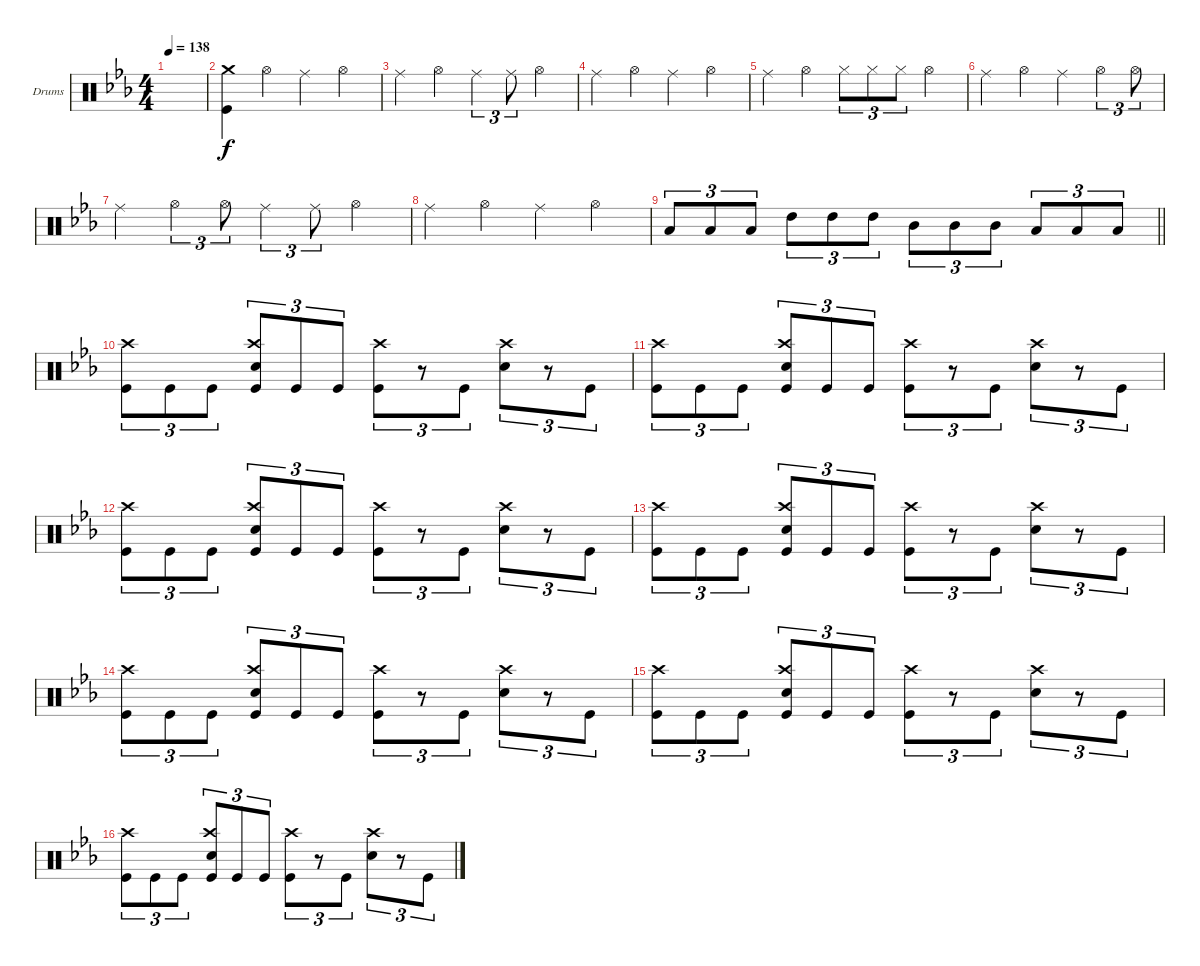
\bracketExtendMode groupsimilarinstruments
\firstSystemTrackNameOrientation horizontal
\otherSystemsTrackNameOrientation horizontal
\track ("Drumkit" "Drums") {instrument percussion}
\staff {score}
\articulation defaults
\ts (4 4)
\tempo 138
\clef neutral
\ks eb
|
("Crash medium (hit)" "Kick (hit)").4 "Hi-Hat (open)".4 "Ride (middle)".4 "Hi-Hat (open)".4 |
"Ride (middle)".4 "Hi-Hat (open)".4 "Ride (middle)".4{tu (3 2)} "Ride (middle)".8{tu (3 2)} "Hi-Hat (open)".4 |
"Ride (middle)".4 "Hi-Hat (open)".4 "Ride (middle)".4 "Hi-Hat (open)".4 |
"Ride (middle)".4 "Hi-Hat (open)".4 "Hi-Hat (closed)".8{tu (3 2)} "Hi-Hat (closed)".8{tu (3 2)} "Hi-Hat (closed)".8{tu (3 2)} "Hi-Hat (open)".4 |
"Ride (middle)".4 "Hi-Hat (open)".4 "Ride (middle)".4 "Hi-Hat (open)".4{tu (3 2)} "Hi-Hat (open)".8{tu (3 2)} |
"Ride (middle)".4 "Hi-Hat (open)".4{tu (3 2)} "Hi-Hat (open)".8{tu (3 2)} "Ride (middle)".4{tu (3 2)} "Ride (middle)".8{tu (3 2)} "Hi-Hat (open)".4 |
"Ride (middle)".4 "Hi-Hat (open)".4 "Ride (middle)".4 "Hi-Hat (open)".4 |
\barLineRight lightlight "Low Tom (hit)".8{tu (3 2)} "Low Tom (hit)".8{tu (3 2)} "Low Tom (hit)".8{tu (3 2)} "High Tom (hit)".8{tu (3 2)} "High Tom (hit)".8{tu (3 2)} "High Tom (hit)".8{tu (3 2)} "Mid Tom (hit)".8{tu (3 2)} "Mid Tom (hit)".8{tu (3 2)} "Mid Tom (hit)".8{tu (3 2)} "Low Tom (hit)".8{tu (3 2)} "Low Tom (hit)".8{tu (3 2)} "Low Tom (hit)".8{tu (3 2)}
|
("Crash high (hit)" "Kick (hit)").8{tu (3 2)} "Kick (hit)".8{tu (3 2)} "Kick (hit)".8{tu (3 2)} ("Crash high (hit)" "Snare (hit) 2" "Kick (hit)").8{tu (3 2)} "Kick (hit)".8{tu (3 2)} "Kick (hit)".8{tu (3 2)} ("Crash high (hit)" "Kick (hit)").8{tu (3 2)} r.8{tu (3 2)} "Kick (hit)".8{tu (3 2)} ("Crash high (hit)" "Snare (hit) 2").8{tu (3 2)} r.8{tu (3 2)} "Kick (hit)".8{tu (3 2)} |
("Crash high (hit)" "Kick (hit)").8{tu (3 2)} "Kick (hit)".8{tu (3 2)} "Kick (hit)".8{tu (3 2)} ("Crash high (hit)" "Snare (hit) 2" "Kick (hit)").8{tu (3 2)} "Kick (hit)".8{tu (3 2)} "Kick (hit)".8{tu (3 2)} ("Crash high (hit)" "Kick (hit)").8{tu (3 2)} r.8{tu (3 2)} "Kick (hit)".8{tu (3 2)} ("Crash high (hit)" "Snare (hit) 2").8{tu (3 2)} r.8{tu (3 2)} "Kick (hit)".8{tu (3 2)} |
("Crash high (hit)" "Kick (hit)").8{tu (3 2)} "Kick (hit)".8{tu (3 2)} "Kick (hit)".8{tu (3 2)} ("Crash high (hit)" "Snare (hit) 2" "Kick (hit)").8{tu (3 2)} "Kick (hit)".8{tu (3 2)} "Kick (hit)".8{tu (3 2)} ("Crash high (hit)" "Kick (hit)").8{tu (3 2)} r.8{tu (3 2)} "Kick (hit)".8{tu (3 2)} ("Crash high (hit)" "Snare (hit) 2").8{tu (3 2)} r.8{tu (3 2)} "Kick (hit)".8{tu (3 2)} |
("Crash high (hit)" "Kick (hit)").8{tu (3 2)} "Kick (hit)".8{tu (3 2)} "Kick (hit)".8{tu (3 2)} ("Crash high (hit)" "Snare (hit) 2" "Kick (hit)").8{tu (3 2)} "Kick (hit)".8{tu (3 2)} "Kick (hit)".8{tu (3 2)} ("Crash high (hit)" "Kick (hit)").8{tu (3 2)} r.8{tu (3 2)} "Kick (hit)".8{tu (3 2)} ("Crash high (hit)" "Snare (hit) 2").8{tu (3 2)} r.8{tu (3 2)} "Kick (hit)".8{tu (3 2)} |
("Crash high (hit)" "Kick (hit)").8{tu (3 2)} "Kick (hit)".8{tu (3 2)} "Kick (hit)".8{tu (3 2)} ("Crash high (hit)" "Snare (hit) 2" "Kick (hit)").8{tu (3 2)} "Kick (hit)".8{tu (3 2)} "Kick (hit)".8{tu (3 2)} ("Crash high (hit)" "Kick (hit)").8{tu (3 2)} r.8{tu (3 2)} "Kick (hit)".8{tu (3 2)} ("Crash high (hit)" "Snare (hit) 2").8{tu (3 2)} r.8{tu (3 2)} "Kick (hit)".8{tu (3 2)} |
("Crash high (hit)" "Kick (hit)").8{tu (3 2)} "Kick (hit)".8{tu (3 2)} "Kick (hit)".8{tu (3 2)} ("Crash high (hit)" "Snare (hit) 2" "Kick (hit)").8{tu (3 2)} "Kick (hit)".8{tu (3 2)} "Kick (hit)".8{tu (3 2)} ("Crash high (hit)" "Kick (hit)").8{tu (3 2)} r.8{tu (3 2)} "Kick (hit)".8{tu (3 2)} ("Crash high (hit)" "Snare (hit) 2").8{tu (3 2)} r.8{tu (3 2)} "Kick (hit)".8{tu (3 2)} |
("Crash high (hit)" "Kick (hit)").8{tu (3 2)} "Kick (hit)".8{tu (3 2)} "Kick (hit)".8{tu (3 2)} ("Crash high (hit)" "Snare (hit) 2" "Kick (hit)").8{tu (3 2)} "Kick (hit)".8{tu (3 2)} "Kick (hit)".8{tu (3 2)} ("Crash high (hit)" "Kick (hit)").8{tu (3 2)} r.8{tu (3 2)} "Kick (hit)".8{tu (3 2)} ("Crash high (hit)" "Snare (hit) 2").8{tu (3 2)} r.8{tu (3 2)} "Kick (hit)".8{tu (3 2)}
